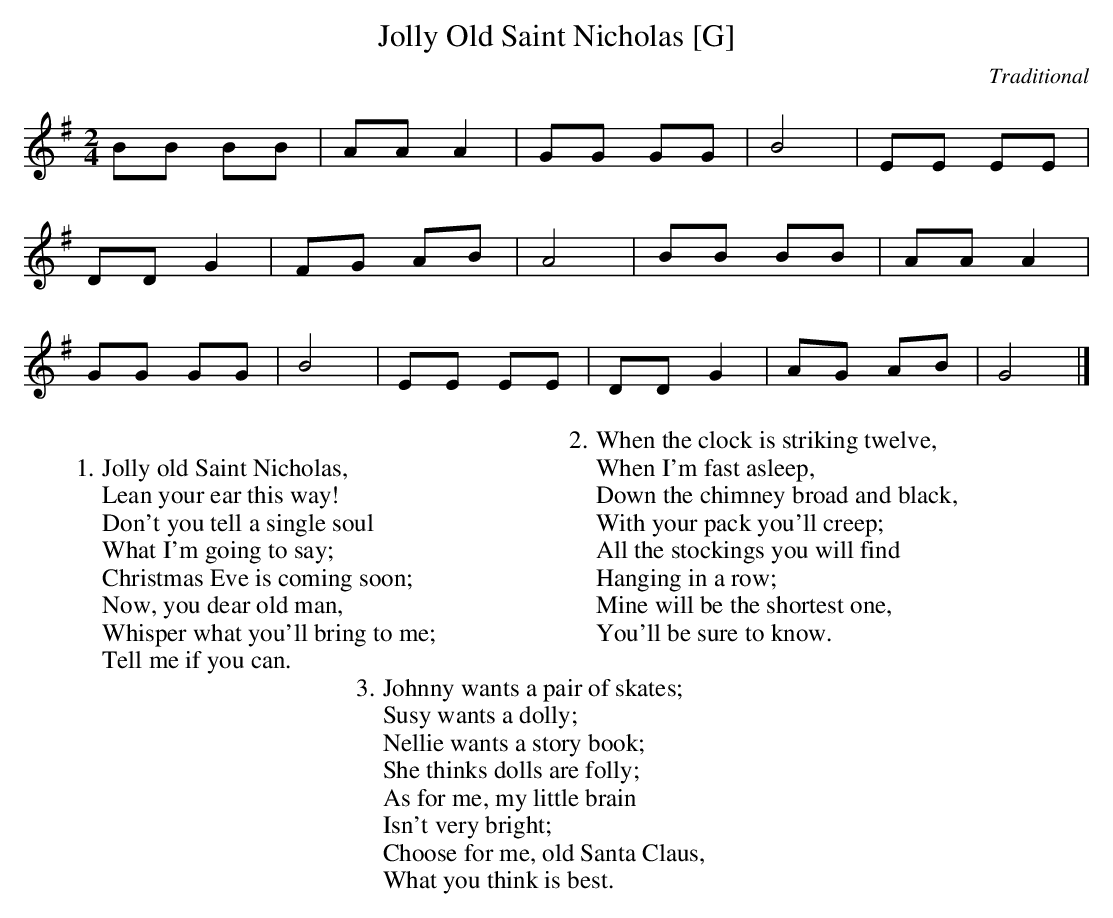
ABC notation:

X:1
T: Jolly Old Saint Nicholas [G]
C: Traditional
M: 2/4
L: 1/8
K: G
BB BB | AA A2 | GG GG | B4 | EE EE |
DD G2 | FG AB | A4 | BB BB | AA A2 |
GG GG | B4 | EE EE | DD G2 | AG AB | G4 |]
W:
W:1. Jolly old Saint Nicholas,
W:Lean your ear this way!
W:Don't you tell a single soul
W:What I'm going to say;
W:Christmas Eve is coming soon;
W:Now, you dear old man,
W:Whisper what you'll bring to me;
W:Tell me if you can.
W:
W:2. When the clock is striking twelve,
W:When I'm fast asleep,
W:Down the chimney broad and black,
W:With your pack you'll creep;
W:All the stockings you will find
W:Hanging in a row;
W:Mine will be the shortest one,
W:You'll be sure to know.
W:
W:3. Johnny wants a pair of skates;
W:Susy wants a dolly;
W:Nellie wants a story book;
W:She thinks dolls are folly;
W:As for me, my little brain
W:Isn't very bright;
W:Choose for me, old Santa Claus,
W:What you think is best.
